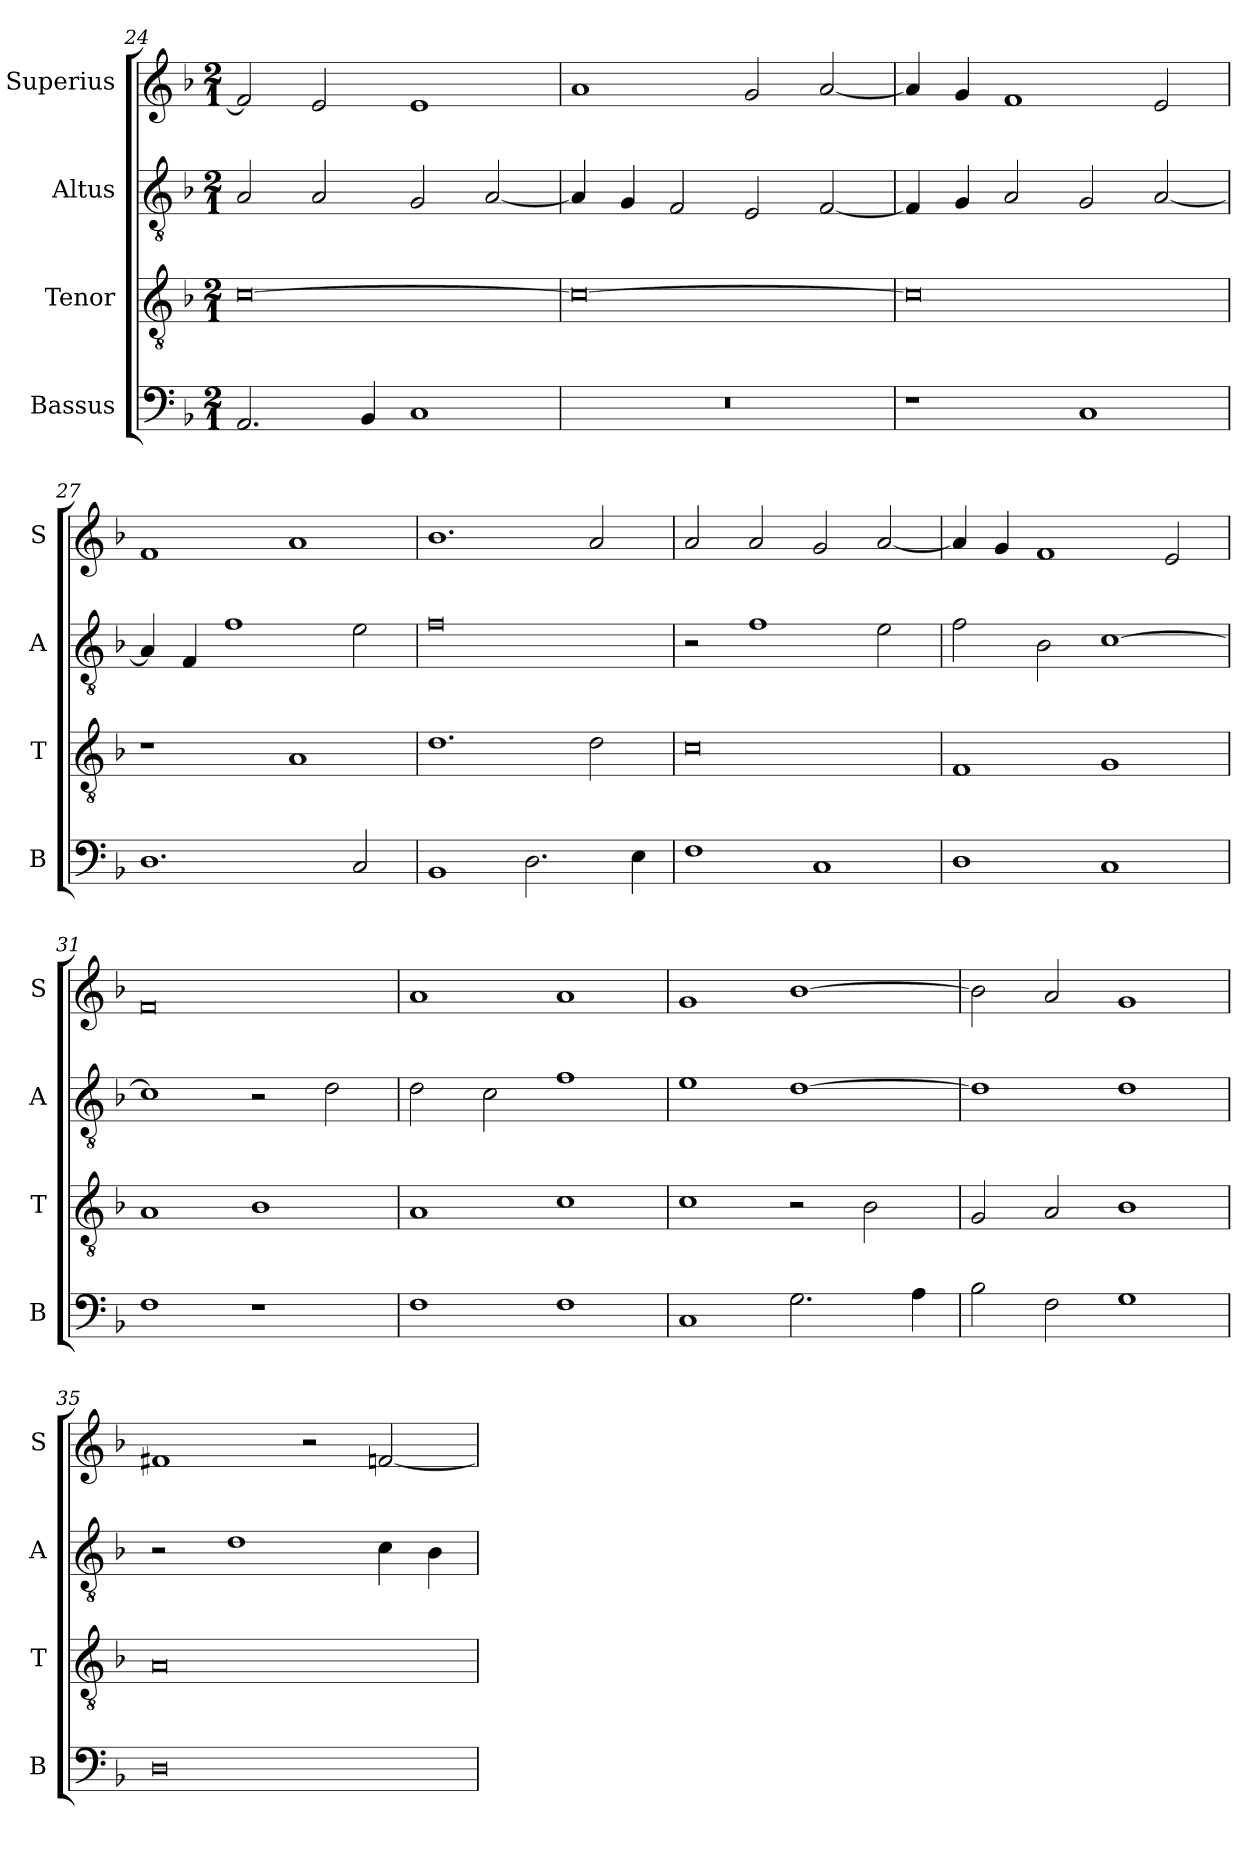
**kern	**kern	**kern	**kern
*part4	*part3	*part2	*part1
*staff4	*staff3	*staff2	*staff1
*I"Bassus	*I"Tenor	*I"Altus	*I"Superius
*I'B	*I'T	*I'A	*I'S
*clefF4	*clefGv2	*clefGv2	*clefG2
*k[b-]	*k[b-]	*k[b-]	*k[b-]
*F:	*F:	*F:	*F:
*M2/1	*M2/1	*M2/1	*M2/1
=24	=24	=24	=24
2.AA	[0c	2A	2f]
.	.	2A	2e
4BB-	.	.	.
1C	.	2G	1e
.	.	[2A	.
=25	=25	=25	=25
0r	0c_	4A]	1a
.	.	4G	.
.	.	2F	.
.	.	2E	2g
.	.	[2F	[2a
=26	=26	=26	=26
1r	0c]	4F]	4a]
.	.	4G	4g
.	.	2A	1f
1C	.	2G	.
.	.	[2A	2e
=27	=27	=27	=27
1.D	1r	4A]	1f
.	.	4F	.
.	.	1f	.
.	1A	.	1a
2C	.	2e	.
=28	=28	=28	=28
1BB-	1.d	0f	1.b-
2.D	.	.	.
.	2d	.	2a
4E	.	.	.
=29	=29	=29	=29
1F	0c	2r	2a
.	.	1f	2a
1C	.	.	2g
.	.	2e	[2a
=30	=30	=30	=30
1D	1F	2f	4a]
.	.	.	4g
.	.	2B-	1f
1C	1G	[1c	.
.	.	.	2e
=31	=31	=31	=31
1F	1A	1c]	0f
1r	1B-	2r	.
.	.	2d	.
=32	=32	=32	=32
1F	1A	2d	1a
.	.	2c	.
1F	1c	1f	1a
=33	=33	=33	=33
1C	1c	1e	1g
2.G	2r	[1d	[1b-
.	2B-	.	.
4A	.	.	.
=34	=34	=34	=34
2B-	2G	1d]	2b-]
2F	2A	.	2a
1G	1B-	1d	1g
=35	=35	=35	=35
0D	0A	2r	1f#X
.	.	1d	.
.	.	.	2r
.	.	4c	[2fn
.	.	4B-	.
=	=	=	=
*-	*-	*-	*-
